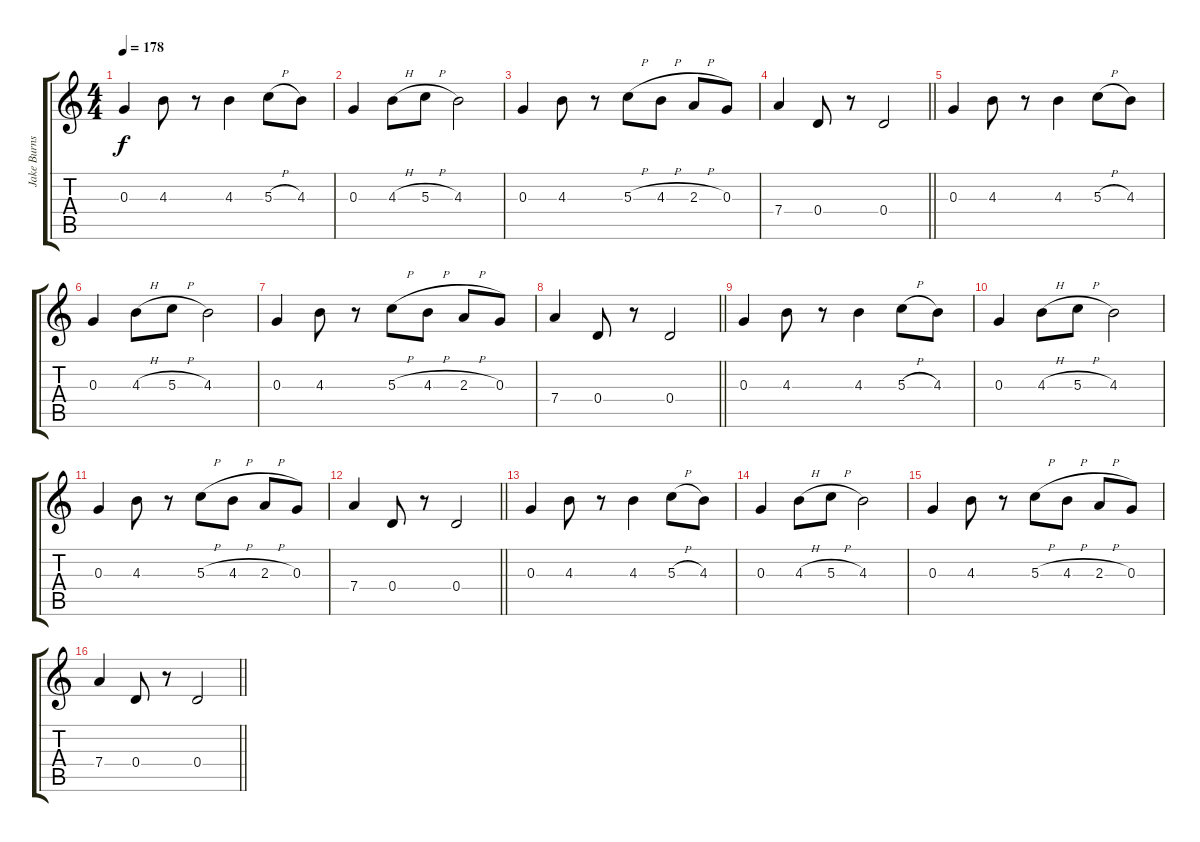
\track ("Jake Burns" "Jake Burns") {instrument distortionguitar}
\staff {score tabs}
\tuning (E4 B3 G3 D3 A2 E2) {hide}
\ts (4 4)
\tempo 178
\clef g2
\ks c
0.3.4{dy f} 4.3.8 r.8 4.3.4 5.3{h}.8 4.3.8 |
0.3.4 4.3{h}.8 5.3{h}.8 4.3.2 |
0.3.4 4.3.8 r.8 5.3{h}.8 4.3{h}.8 2.3{h}.8 0.3.8 |
\barLineRight lightlight
7.4.4 0.4.8 r.8 0.4.2 |
0.3.4 4.3.8 r.8 4.3.4 5.3{h}.8 4.3.8 |
0.3.4 4.3{h}.8 5.3{h}.8 4.3.2 |
0.3.4 4.3.8 r.8 5.3{h}.8 4.3{h}.8 2.3{h}.8 0.3.8 |
\barLineRight lightlight
7.4.4 0.4.8 r.8 0.4.2 |
0.3.4 4.3.8 r.8 4.3.4 5.3{h}.8 4.3.8 |
0.3.4 4.3{h}.8 5.3{h}.8 4.3.2 |
0.3.4 4.3.8 r.8 5.3{h}.8 4.3{h}.8 2.3{h}.8 0.3.8 |
\barLineRight lightlight
7.4.4 0.4.8 r.8 0.4.2 |
0.3.4 4.3.8 r.8 4.3.4 5.3{h}.8 4.3.8 |
0.3.4 4.3{h}.8 5.3{h}.8 4.3.2 |
0.3.4 4.3.8 r.8 5.3{h}.8 4.3{h}.8 2.3{h}.8 0.3.8 |
\barLineRight lightlight
7.4.4 0.4.8 r.8 0.4.2
